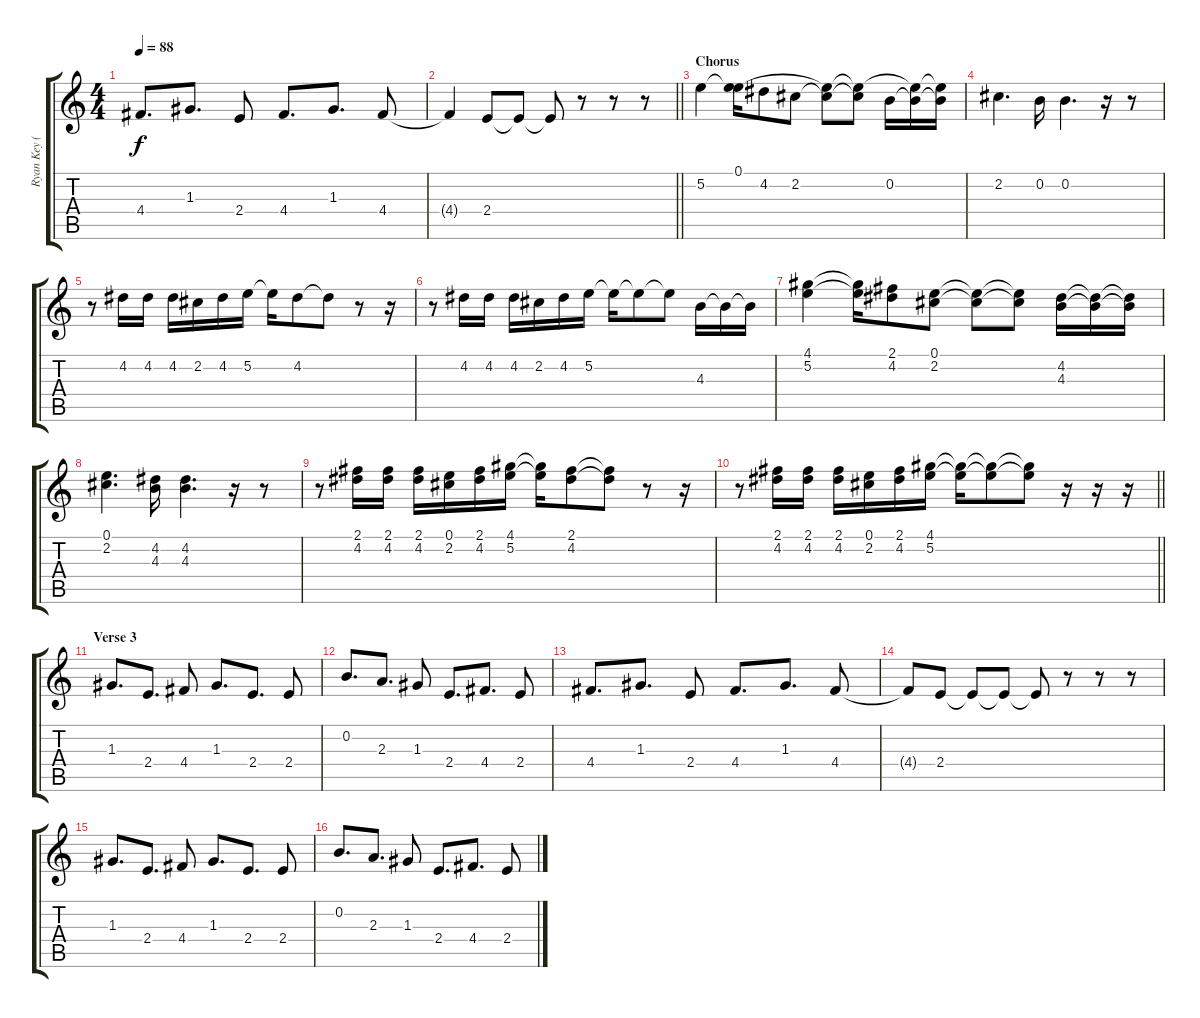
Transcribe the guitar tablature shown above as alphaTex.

\track ("Ryan Key (Vocal)" "Ryan Key (") {instrument overdrivenguitar}
\staff {score tabs}
\tuning (E4 B3 G3 D3 A2 E2) {hide}
\ts (4 4)
\tempo 88
\clef g2
\ks c
4.4.8{d dy f} 1.3.8{d} 2.4.8 4.4.8{d} 1.3.8{d} 4.4.8 |
\barLineRight lightlight
4.4{t}.4 2.4.8 2.4{t}.8 2.4{t}.8 r.8 r.8 r.8 |
\section ("" "Chorus")
5.2.4 (0.1 5.2{t}).16 4.2.8 2.2.8 (0.1{t} 2.2{t}).8 (0.1{t} 2.2{t}).8 0.2.16 (0.1{t} 0.2{t}).16 (0.1{t} 0.2{t}).16 |
2.2.4{d} 0.2.16 0.2.4{d} r.16 r.8 |
r.8 4.2.16 4.2.16 4.2.16 2.2.16 4.2.16 5.2.16 5.2{t}.16 4.2.8 4.2{t}.8 r.8 r.16 |
r.8 4.2.16 4.2.16 4.2.16 2.2.16 4.2.16 5.2.16 5.2{t}.16 5.2{t}.8 5.2{t}.8 4.3.16 4.3{t}.16 4.3{t}.16 |
(4.1 5.2).4 (4.1{t} 5.2{t}).16 (2.1 4.2).8 (0.1 2.2).8 (0.1{t} 2.2{t}).8 (0.1{t} 2.2{t}).8 (4.2 4.3).16 (4.2{t} 4.3{t}).16 (4.2{t} 4.3{t}).16 |
(0.1 2.2).4{d} (4.2 4.3).16 (4.2 4.3).4{d} r.16 r.8 |
r.8 (2.1 4.2).16 (2.1 4.2).16 (2.1 4.2).16 (0.1 2.2).16 (2.1 4.2).16 (4.1 5.2).16 (4.1{t} 5.2{t}).16 (2.1 4.2).8 (2.1{t} 4.2{t}).8 r.8 r.16 |
\barLineRight lightlight
r.8 (2.1 4.2).16 (2.1 4.2).16 (2.1 4.2).16 (0.1 2.2).16 (2.1 4.2).16 (4.1 5.2).16 (4.1{t} 5.2{t}).16 (4.1{t} 5.2{t}).8 (4.1{t} 5.2{t}).8 r.16 r.16 r.16 |
\section ("" "Verse 3")
1.3.8{d instrument distortionguitar} 2.4.8{d} 4.4.8 1.3.8{d} 2.4.8{d} 2.4.8 |
0.2.8{d} 2.3.8{d} 1.3.8 2.4.8{d} 4.4.8{d} 2.4.8 |
4.4.8{d} 1.3.8{d} 2.4.8 4.4.8{d} 1.3.8{d} 4.4.8 |
4.4{t}.8 2.4.8 2.4{t}.8 2.4{t}.8 2.4{t}.8 r.8 r.8 r.8 |
1.3.8{d} 2.4.8{d} 4.4.8 1.3.8{d} 2.4.8{d} 2.4.8 |
0.2.8{d} 2.3.8{d} 1.3.8 2.4.8{d} 4.4.8{d} 2.4.8
